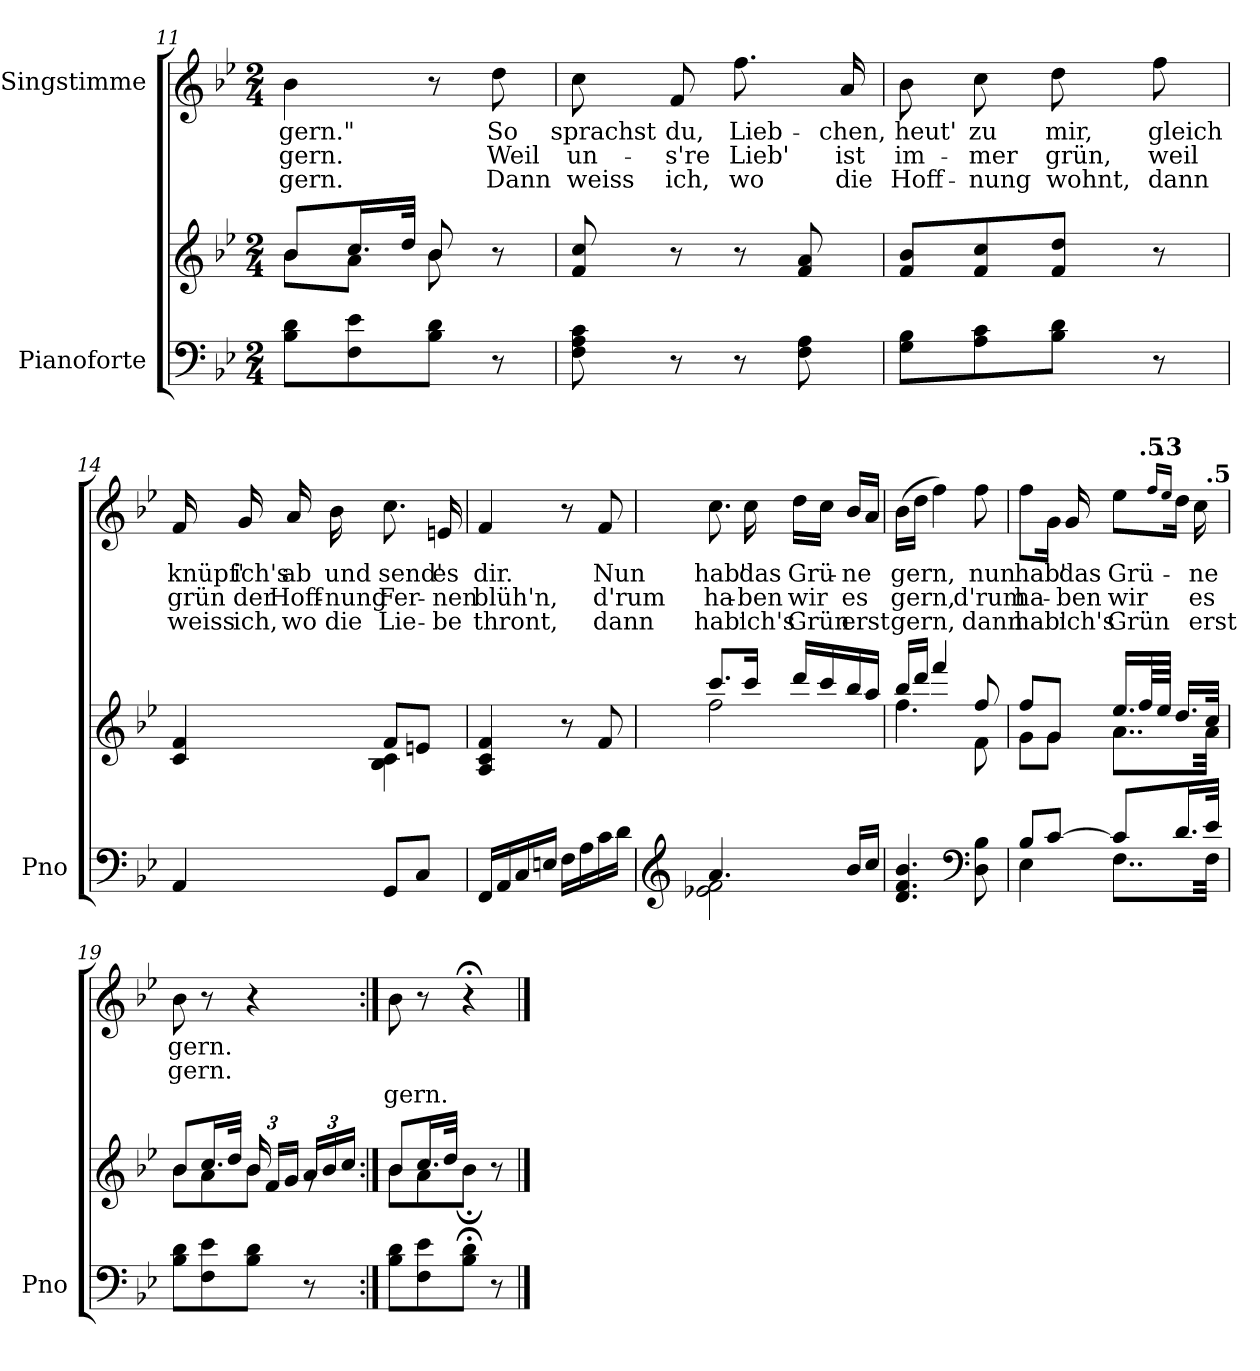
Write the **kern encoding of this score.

**kern	**kern	**kern	**text	**text	**text
*part2	*part2	*part1	*part1	*part1	*part1
*staff3	*staff2	*staff1	*staff1	*staff1	*staff1
*I"Pianoforte	*	*I"Singstimme	*	*	*
*I'Pno	*	*	*	*	*
!!LO:LB:g=z
*clefF4	*clefG2	*clefG2	*	*	*
*k[b-e-]	*k[b-e-]	*k[b-e-]	*	*	*
*M2/4	*M2/4	*M2/4	*	*	*
=11	=11	=11	=11	=11	=11
*	*^	*	*	*	*
!	!	!	!	!LO:LY:b	!LO:LY:b	!LO:LY:b
8B-\ 8d\L	8b-/L	8b-\L	4b-\	gern."	gern.	gern.
8F\ 8e-\	16.cc/L	8a\J	.	.	.	.
.	32dd/JJk	.	.	.	.	.
8B-\ 8d\J	8b-/	8b-\	8r	.	.	.
!	!	!	!	!LO:LY:b	!LO:LY:b	!LO:LY:b
8r	8r	8ryy	8dd\	So	Weil	Dann
=12	=12	=12	=12	=12	=12	=12
!	!	!	!	!LO:LY:b	!LO:LY:b	!LO:LY:b
*	*v	*v	*	*	*	*
8F\ 8A\ 8c\	8f/ 8cc/	8cc\	sprachst	un-	weiss
!	!	!	!LO:LY:b	!LO:LY:b	!LO:LY:b
8r	8r	8f/	du,	-s're	ich,
!	!	!	!LO:LY:b	!LO:LY:b	!LO:LY:b
8r	8r	8.ff\	Lieb-	Lieb'	wo
8F\ 8A\	8f/ 8a/	.	.	.	.
!	!	!	!LO:LY:b	!LO:LY:b	!LO:LY:b
.	.	16a/	-chen,	ist	die
=13	=13	=13	=13	=13	=13
!	!	!	!LO:LY:b	!LO:LY:b	!LO:LY:b
8G\ 8B-\L	8f/ 8b-/L	8b-\	heut'	im-	Hoff-
!	!	!	!LO:LY:b	!LO:LY:b	!LO:LY:b
8A\ 8c\	8f/ 8cc/	8cc\	zu	-mer	-nung
!	!	!	!LO:LY:b	!LO:LY:b	!LO:LY:b
8B-\ 8d\J	8f/ 8dd/J	8dd\	mir,	grün,	wohnt,
!	!	!	!LO:LY:b	!LO:LY:b	!LO:LY:b
8r	8r	8ff\	gleich	weil	dann
!!LO:PB:g=z
=14	=14	=14	=14	=14	=14
*	*^	*	*	*	*
!	!	!	!	!LO:LY:b	!LO:LY:b	!LO:LY:b
4AA/	4c/ 4f/	4ryy	16f/	knüpf'	grün	weiss
!	!	!	!	!LO:LY:b	!LO:LY:b	!LO:LY:b
.	.	.	16g/	ich's	der	ich,
!	!	!	!	!LO:LY:b	!LO:LY:b	!LO:LY:b
.	.	.	16a/	ab	Hoff-	wo
!	!	!	!	!LO:LY:b	!LO:LY:b	!LO:LY:b
.	.	.	16b-\	und	-nung	die
!	!	!	!	!LO:LY:b	!LO:LY:b	!LO:LY:b
8GG/L	8f/L	4B-\ 4c\	8.cc\	send'	Fer-	Lie-
8C/J	8en/J	.	.	.	.	.
!	!	!	!	!LO:LY:b	!LO:LY:b	!LO:LY:b
.	.	.	16en/	es	-nen	-be
*	*v	*v	*	*	*	*
!!LO:LB:g=z
=15	=15	=15	=15	=15	=15
!	!	!	!LO:LY:b	!LO:LY:b	!LO:LY:b
16FF/LL	4A/ 4c/ 4f/	4f/	dir.	blüh'n,	thront,
16AA/	.	.	.	.	.
16C/	.	.	.	.	.
16En/JJ	.	.	.	.	.
16F\LL	8r	8r	.	.	.
16A\	.	.	.	.	.
!	!	!	!LO:LY:b	!LO:LY:b	!LO:LY:b
16c\	8f/	8f/	Nun	d'rum	dann
16d\JJ	.	.	.	.	.
=16	=16	=16	=16	=16	=16
*clefG2	*	*	*	*	*
*^	*^	*	*	*	*
!	!	!	!	!	!LO:LY:b	!LO:LY:b	!LO:LY:b
4.a/	2e-X\ 2f\	8.ccc/L	2ff\	8.cc\	hab'	ha-	hab'
!	!	!	!	!	!LO:LY:b	!LO:LY:b	!LO:LY:b
.	.	16ccc/Jk	.	16cc\	das	-ben	ich's
!	!	!	!	!	!LO:LY:b	!LO:LY:b	!LO:LY:b
.	.	16ddd/LL	.	16dd\LL	Grü-	wir	Grün
.	.	16ccc/	.	16cc\JJ	.	.	.
!	!	!	!	!	!LO:LY:b	!LO:LY:b	!LO:LY:b
16b-/LL	.	16bb-/	.	16b-/LL	-ne	es	erst
16cc/JJ	.	16aa/JJ	.	16a/JJ	.	.	.
*v	*v	*	*	*	*	*	*
=17	=17	=17	=17	=17	=17	=17
!	!	!	!	!LO:LY:b	!LO:LY:b	!LO:LY:b
4.d/ 4.f/ 4.b-/	16bb-/LL	4.ff\	(>16b-\LL	gern,	gern,	gern,
.	16ddd/JJ	.	16dd\JJ	.	.	.
.	4fff/	.	4ff\)	.	.	.
*clefF4	*	*	*	*	*	*
*	*	*	*MM56	*	*	*
!	!	!	!	!LO:LY:b	!LO:LY:b	!LO:LY:b
8D\ 8B-\	8ff/	8f\	8ff\	nun	d'rum	dann
=18	=18	=18	=18	=18	=18	=18
*	*	*	*MM54	*	*	*
*^	*	*	*	*	*	*
!	!	!	!	!	!LO:LY:b	!LO:LY:b	!LO:LY:b
*	*	*	*	*^	*	*	*
*	*	*	*	*	*^	*	*	*
8B-/L	4E-\	8ff/L	8g\L	8ff\L	4ryy	4ryy	hab'	ha-	hab'
*	*	*	*	*MM52	*	*	*	*	*
[8c/J	.	8g/J	8g\J	16g\Jk	.	.	.	.	.
*	*	*	*	*MM51	*	*	*	*	*
!	!	!	!	!	!	!	!LO:LY:b	!LO:LY:b	!LO:LY:b
.	.	.	.	16g/	.	.	das	-ben	ich's
*	*	*	*	*MM50	*	*	*	*	*
!	!	!	!	!	!	!	!LO:LY:b	!LO:LY:b	!LO:LY:b
8c/L]	8..F\L	16.ee-/LL	8..a\L	8ee-\L	16.ryy	16..ryy	Grü-	-wir	Grün
*	*	*	*	*MM48	*	*	*	*	*
!	!	!	!	!	!LO:TX:a:B:t=.5	!	!	!	!
.	.	64ff/LL	.	.	8ryy	.	.	.	.
*	*	*	*	*MM48	*	*	*	*	*
!	!	!	!	!	!	!LO:TX:a:B:t=.3	!	!	!
.	.	64ee-/JJJJ	.	.	.	8ryy	.	.	.
*	*	*	*	*MM48	*	*	*	*	*
.	.	.	.	16qff/LL	.	.	.	.	.
.	.	.	.	16qee-/JJ	.	.	.	.	.
16.d/L	.	16.dd/LL	.	16dd\Jk	.	.	.	.	.
*	*	*	*	*MM47	*	*	*	*	*
!	!	!	!	!	!	!	!LO:LY:b	!LO:LY:b	!LO:LY:b
.	.	.	.	16cc\	.	.	-ne	es	erst
*	*	*	*	*MM46	*	*	*	*	*
!	!	!	!	!	!LO:TX:a:B:t=.5	!	!	!	!
32e-/JJk	32F\Jkk	32cc/JJk	32a\Jkk	.	32ryy	.	.	.	.
.	.	.	.	.	.	64ryy	.	.	.
*v	*v	*	*	*v	*v	*v	*	*	*
=19	=19	=19	=19	=19	=19	=19
*	*	*	*MM46	*	*	*
*^	*	*	*^	*	*	*
*	*	*	*	*	*^	*	*	*
!	!	!	!	!	!	!	!LO:LY:b	!LO:LY:b	!
*v	*v	*	*	*v	*v	*v	*	*	*
8B-\ 8d\L	8b-/L	8b-\L	8b-\	gern.	gern.	.
8F\ 8e-\	16.cc/L	8a\	8r	.	.	.
.	32dd/JJk	.	.	.	.	.
*	*Xbrackettup	*	*	*	*	*
8B-\ 8d\J	24b-/	8b-\J	4r	.	.	.
.	24f/LL	.	.	.	.	.
.	24g/JJ	.	.	.	.	.
8r	24a/LL	8rg	.	.	.	.
.	24b-/	.	.	.	.	.
.	24cc/JJ	.	.	.	.	.
=20:|!	=20:|!	=20:|!	=20:|!	=20:|!	=20:|!	=20:|!
!	!	!	!	!	!	!LO:LY:b
8B-\ 8d\L	8b-/L	8b-\L	8b-\	.	.	gern.
8F\ 8e-\	16.cc/L	8a\	8r	.	.	.
.	32dd/JJk	.	.	.	.	.
8B-\;< 8d\;<J	8ryy	8b-;<\J	4r;<	.	.	.
8r	8r	8rgyy	.	.	.	.
*	*v	*v	*	*	*	*
==	==	==	==	==	==
*-	*-	*-	*-	*-	*-
